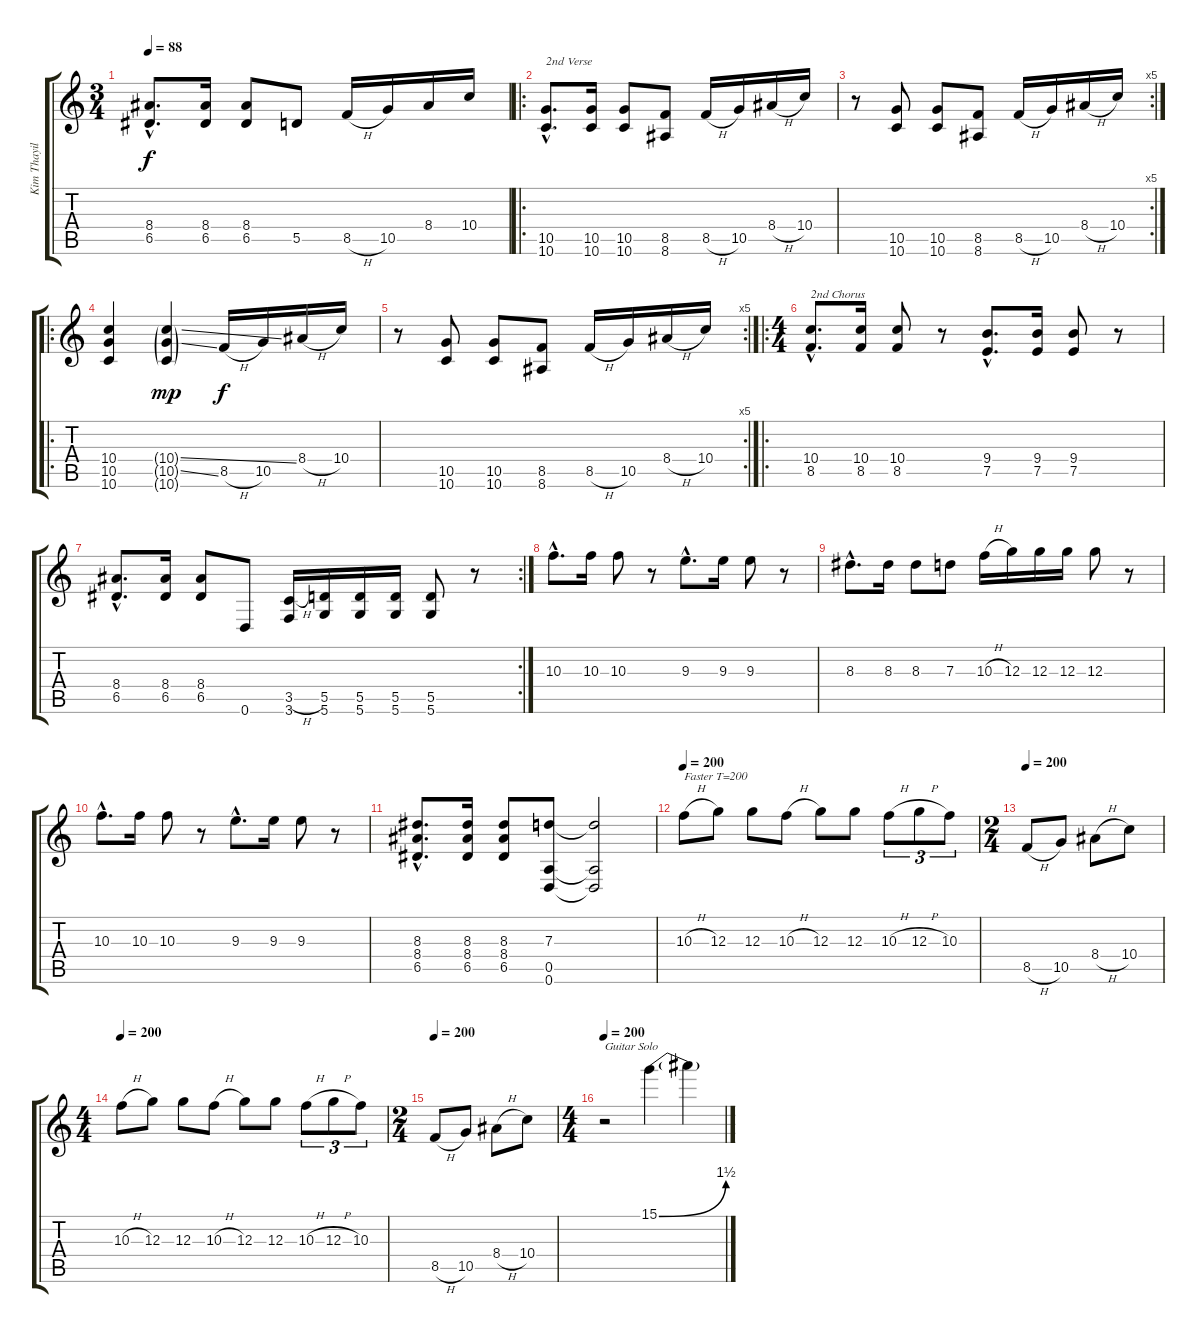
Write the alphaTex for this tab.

\track ("Kim Thayil" "Kim Thayil") {instrument overdrivenguitar}
\staff {score tabs}
\tuning (E4 B3 G3 D3 A2 D2) {hide}
\ts (3 4)
\tempo 88
\clef g2
\ks c
(8.4{hac} 6.5{hac}).8{d dy f} (8.4 6.5).16 (8.4 6.5).8 5.5.8 8.5{h}.16 10.5.16 8.4.16 10.4.16 |
\ro
(10.5{hac} 10.6{hac}).8{d txt "2nd Verse"} (10.5 10.6).16 (10.5 10.6).8 (8.5 8.6).8 8.5{h}.16 10.5.16 8.4{h}.16 10.4.16 |
\rc 5
r.8 (10.5 10.6).8 (10.5 10.6).8 (8.5 8.6).8 8.5{h}.16 10.5.16 8.4{h}.16 10.4.16 |
\ro
(10.4 10.5 10.6).4 (10.4{ss g} 10.5{ss g} 10.6{g}).4{dy mp} 8.5{h}.16{dy f} 10.5.16 8.4{h}.16 10.4.16 |
\rc 5
r.8 (10.5 10.6).8 (10.5 10.6).8 (8.5 8.6).8 8.5{h}.16 10.5.16 8.4{h}.16 10.4.16 |
\ro
\ts (4 4)
(10.4{hac} 8.5{hac}).8{d txt "2nd Chorus"} (10.4 8.5).16 (10.4 8.5).8 r.8 (9.4{hac} 7.5{hac}).8{d} (9.4 7.5).16 (9.4 7.5).8 r.8 |
\rc 2
(8.4{hac} 6.5{hac}).8{d} (8.4 6.5).16 (8.4 6.5).8 0.6.8 (3.5{h} 3.6).16 (5.5 5.6).16 (5.5 5.6).16 (5.5 5.6).16 (5.5 5.6).8 r.8 |
10.3{hac}.8{d} 10.3.16 10.3.8 r.8 9.3{hac}.8{d} 9.3.16 9.3.8 r.8 |
8.3{hac}.8{d} 8.3.16 8.3.8 7.3.8 10.3{h}.16 12.3.16 12.3.16 12.3.16 12.3.8 r.8 |
10.3{hac}.8{d} 10.3.16 10.3.8 r.8 9.3{hac}.8{d} 9.3.16 9.3.8 r.8 |
(8.3{hac} 8.4{hac} 6.5{hac}).8{d} (8.3 8.4 6.5).16 (8.3 8.4 6.5).8 (7.3 0.5 0.6).8 (7.3{t} 0.5{t} 0.6{t}).2 |
\tempo 200
10.3{h}.8{txt "Faster T=200"} 12.3.8 12.3.8 10.3{h}.8 12.3.8 12.3.8 10.3{h}.8{tu (3 2)} 12.3{h}.8{tu (3 2)} 10.3.8{tu (3 2)} |
\ts (2 4)
\tempo 200
8.5{h}.8 10.5.8 8.4{h}.8 10.4.8 |
\ts (4 4)
\tempo 200
10.3{h}.8 12.3.8 12.3.8 10.3{h}.8 12.3.8 12.3.8 10.3{h}.8{tu (3 2)} 12.3{h}.8{tu (3 2)} 10.3.8{tu (3 2)} |
\ts (2 4)
\tempo 200
8.5{h}.8 10.5.8 8.4{h}.8 10.4.8 |
\ts (4 4)
\tempo 200
r.2{txt "Guitar Solo"} 15.1{be (bend 0 0 60 6)}.4 15.1{t}.4
